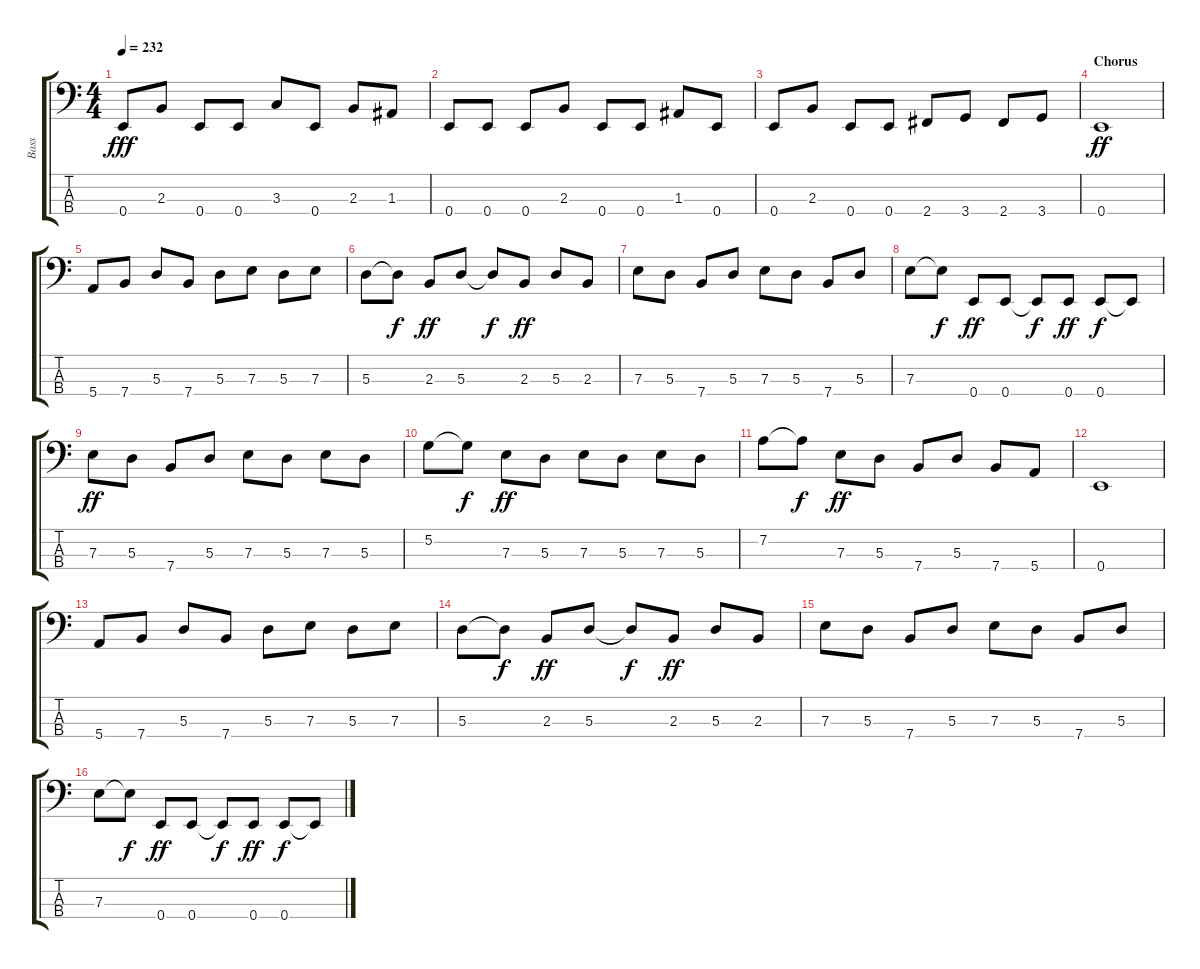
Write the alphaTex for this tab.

\track ("Bass" "Bass") {instrument electricbassfinger}
\staff {score tabs}
\tuning (G2 D2 A1 E1) {hide}
\ts (4 4)
\tempo 232
\clef f4
\ks c
0.4.8{dy fff} 2.3.8 0.4.8 0.4.8 3.3.8 0.4.8 2.3.8 1.3.8 |
0.4.8 0.4.8 0.4.8 2.3.8 0.4.8 0.4.8 1.3.8 0.4.8 |
0.4.8 2.3.8 0.4.8 0.4.8 2.4.8 3.4.8 2.4.8 3.4.8 |
\section ("" "Chorus")
0.4.1{dy ff} |
5.4.8 7.4.8 5.3.8 7.4.8 5.3.8 7.3.8 5.3.8 7.3.8 |
5.3.8 5.3{t}.8{dy f} 2.3.8{dy ff} 5.3.8 5.3{t}.8{dy f} 2.3.8{dy ff} 5.3.8 2.3.8 |
7.3.8 5.3.8 7.4.8 5.3.8 7.3.8 5.3.8 7.4.8 5.3.8 |
7.3.8 7.3{t}.8{dy f} 0.4.8{dy ff} 0.4.8 0.4{t}.8{dy f} 0.4.8{dy ff} 0.4.8{dy f} 0.4{t}.8 |
7.3.8{dy ff} 5.3.8 7.4.8 5.3.8 7.3.8 5.3.8 7.3.8 5.3.8 |
5.2.8 5.2{t}.8{dy f} 7.3.8{dy ff} 5.3.8 7.3.8 5.3.8 7.3.8 5.3.8 |
7.2.8 7.2{t}.8{dy f} 7.3.8{dy ff} 5.3.8 7.4.8 5.3.8 7.4.8 5.4.8 |
0.4.1 |
5.4.8 7.4.8 5.3.8 7.4.8 5.3.8 7.3.8 5.3.8 7.3.8 |
5.3.8 5.3{t}.8{dy f} 2.3.8{dy ff} 5.3.8 5.3{t}.8{dy f} 2.3.8{dy ff} 5.3.8 2.3.8 |
7.3.8 5.3.8 7.4.8 5.3.8 7.3.8 5.3.8 7.4.8 5.3.8 |
7.3.8 7.3{t}.8{dy f} 0.4.8{dy ff} 0.4.8 0.4{t}.8{dy f} 0.4.8{dy ff} 0.4.8{dy f} 0.4{t}.8
